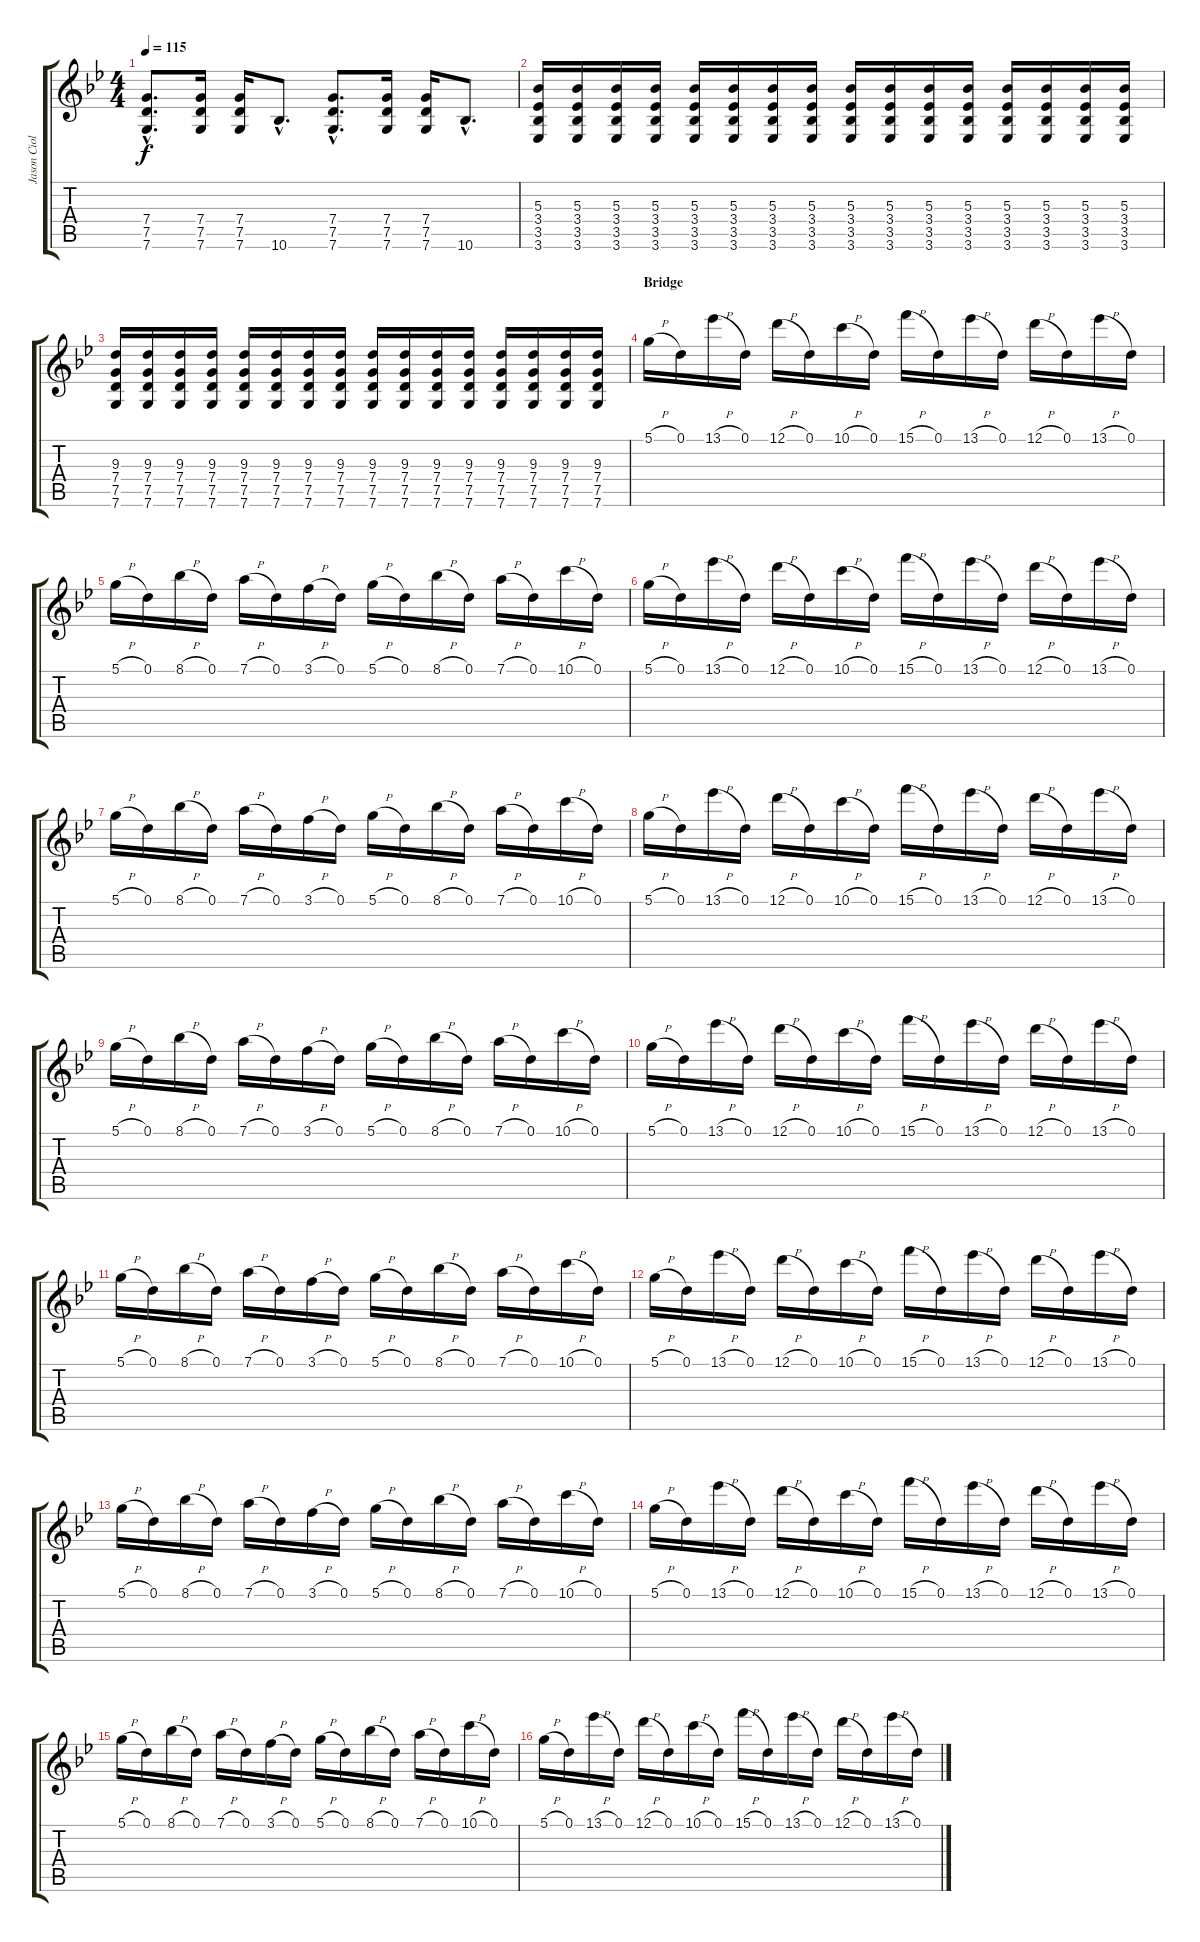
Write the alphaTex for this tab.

\track ("Jason Ciolli(Guitar)" "Jason Ciol") {instrument distortionguitar}
\staff {score tabs}
\tuning (D4 A3 F3 C3 G2 C2) {hide}
\ts (4 4)
\tempo 115
\clef g2
\ks gminor
(7.4{hac} 7.5{hac} 7.6{hac}).8{d dy f} (7.4 7.5 7.6).16 (7.4 7.5 7.6).16 10.6{hac}.8{d instrument guitarharmonics} (7.4{hac} 7.5{hac} 7.6{hac}).8{d instrument distortionguitar} (7.4 7.5 7.6).16 (7.4 7.5 7.6).16 10.6{hac}.8{d instrument guitarharmonics} |
(5.3 3.4 3.5 3.6).16{instrument distortionguitar} (5.3 3.4 3.5 3.6).16 (5.3 3.4 3.5 3.6).16 (5.3 3.4 3.5 3.6).16 (5.3 3.4 3.5 3.6).16 (5.3 3.4 3.5 3.6).16 (5.3 3.4 3.5 3.6).16 (5.3 3.4 3.5 3.6).16 (5.3 3.4 3.5 3.6).16 (5.3 3.4 3.5 3.6).16 (5.3 3.4 3.5 3.6).16 (5.3 3.4 3.5 3.6).16 (5.3 3.4 3.5 3.6).16 (5.3 3.4 3.5 3.6).16 (5.3 3.4 3.5 3.6).16 (5.3 3.4 3.5 3.6).16 |
(9.3 7.4 7.5 7.6).16 (9.3 7.4 7.5 7.6).16 (9.3 7.4 7.5 7.6).16 (9.3 7.4 7.5 7.6).16 (9.3 7.4 7.5 7.6).16 (9.3 7.4 7.5 7.6).16 (9.3 7.4 7.5 7.6).16 (9.3 7.4 7.5 7.6).16 (9.3 7.4 7.5 7.6).16 (9.3 7.4 7.5 7.6).16 (9.3 7.4 7.5 7.6).16 (9.3 7.4 7.5 7.6).16 (9.3 7.4 7.5 7.6).16 (9.3 7.4 7.5 7.6).16 (9.3 7.4 7.5 7.6).16 (9.3 7.4 7.5 7.6).16 |
\section ("" "Bridge")
5.1{h}.16{volume 14} 0.1.16 13.1{h}.16 0.1.16 12.1{h}.16 0.1.16 10.1{h}.16 0.1.16 15.1{h}.16 0.1.16 13.1{h}.16 0.1.16 12.1{h}.16 0.1.16 13.1{h}.16 0.1.16 |
5.1{h}.16 0.1.16 8.1{h}.16 0.1.16 7.1{h}.16 0.1.16 3.1{h}.16 0.1.16 5.1{h}.16 0.1.16 8.1{h}.16 0.1.16 7.1{h}.16 0.1.16 10.1{h}.16 0.1.16 |
5.1{h}.16 0.1.16 13.1{h}.16 0.1.16 12.1{h}.16 0.1.16 10.1{h}.16 0.1.16 15.1{h}.16 0.1.16 13.1{h}.16 0.1.16 12.1{h}.16 0.1.16 13.1{h}.16 0.1.16 |
5.1{h}.16 0.1.16 8.1{h}.16 0.1.16 7.1{h}.16 0.1.16 3.1{h}.16 0.1.16 5.1{h}.16 0.1.16 8.1{h}.16 0.1.16 7.1{h}.16 0.1.16 10.1{h}.16 0.1.16 |
5.1{h}.16 0.1.16 13.1{h}.16 0.1.16 12.1{h}.16 0.1.16 10.1{h}.16 0.1.16 15.1{h}.16 0.1.16 13.1{h}.16 0.1.16 12.1{h}.16 0.1.16 13.1{h}.16 0.1.16 |
5.1{h}.16 0.1.16 8.1{h}.16 0.1.16 7.1{h}.16 0.1.16 3.1{h}.16 0.1.16 5.1{h}.16 0.1.16 8.1{h}.16 0.1.16 7.1{h}.16 0.1.16 10.1{h}.16 0.1.16 |
5.1{h}.16 0.1.16 13.1{h}.16 0.1.16 12.1{h}.16 0.1.16 10.1{h}.16 0.1.16 15.1{h}.16 0.1.16 13.1{h}.16 0.1.16 12.1{h}.16 0.1.16 13.1{h}.16 0.1.16 |
5.1{h}.16 0.1.16 8.1{h}.16 0.1.16 7.1{h}.16 0.1.16 3.1{h}.16 0.1.16 5.1{h}.16 0.1.16 8.1{h}.16 0.1.16 7.1{h}.16 0.1.16 10.1{h}.16 0.1.16 |
5.1{h}.16 0.1.16 13.1{h}.16 0.1.16 12.1{h}.16 0.1.16 10.1{h}.16 0.1.16 15.1{h}.16 0.1.16 13.1{h}.16 0.1.16 12.1{h}.16 0.1.16 13.1{h}.16 0.1.16 |
5.1{h}.16 0.1.16 8.1{h}.16 0.1.16 7.1{h}.16 0.1.16 3.1{h}.16 0.1.16 5.1{h}.16 0.1.16 8.1{h}.16 0.1.16 7.1{h}.16 0.1.16 10.1{h}.16 0.1.16 |
5.1{h}.16 0.1.16 13.1{h}.16 0.1.16 12.1{h}.16 0.1.16 10.1{h}.16 0.1.16 15.1{h}.16 0.1.16 13.1{h}.16 0.1.16 12.1{h}.16 0.1.16 13.1{h}.16 0.1.16 |
5.1{h}.16 0.1.16 8.1{h}.16 0.1.16 7.1{h}.16 0.1.16 3.1{h}.16 0.1.16 5.1{h}.16 0.1.16 8.1{h}.16 0.1.16 7.1{h}.16 0.1.16 10.1{h}.16 0.1.16 |
5.1{h}.16 0.1.16 13.1{h}.16 0.1.16 12.1{h}.16 0.1.16 10.1{h}.16 0.1.16 15.1{h}.16 0.1.16 13.1{h}.16 0.1.16 12.1{h}.16 0.1.16 13.1{h}.16 0.1.16
